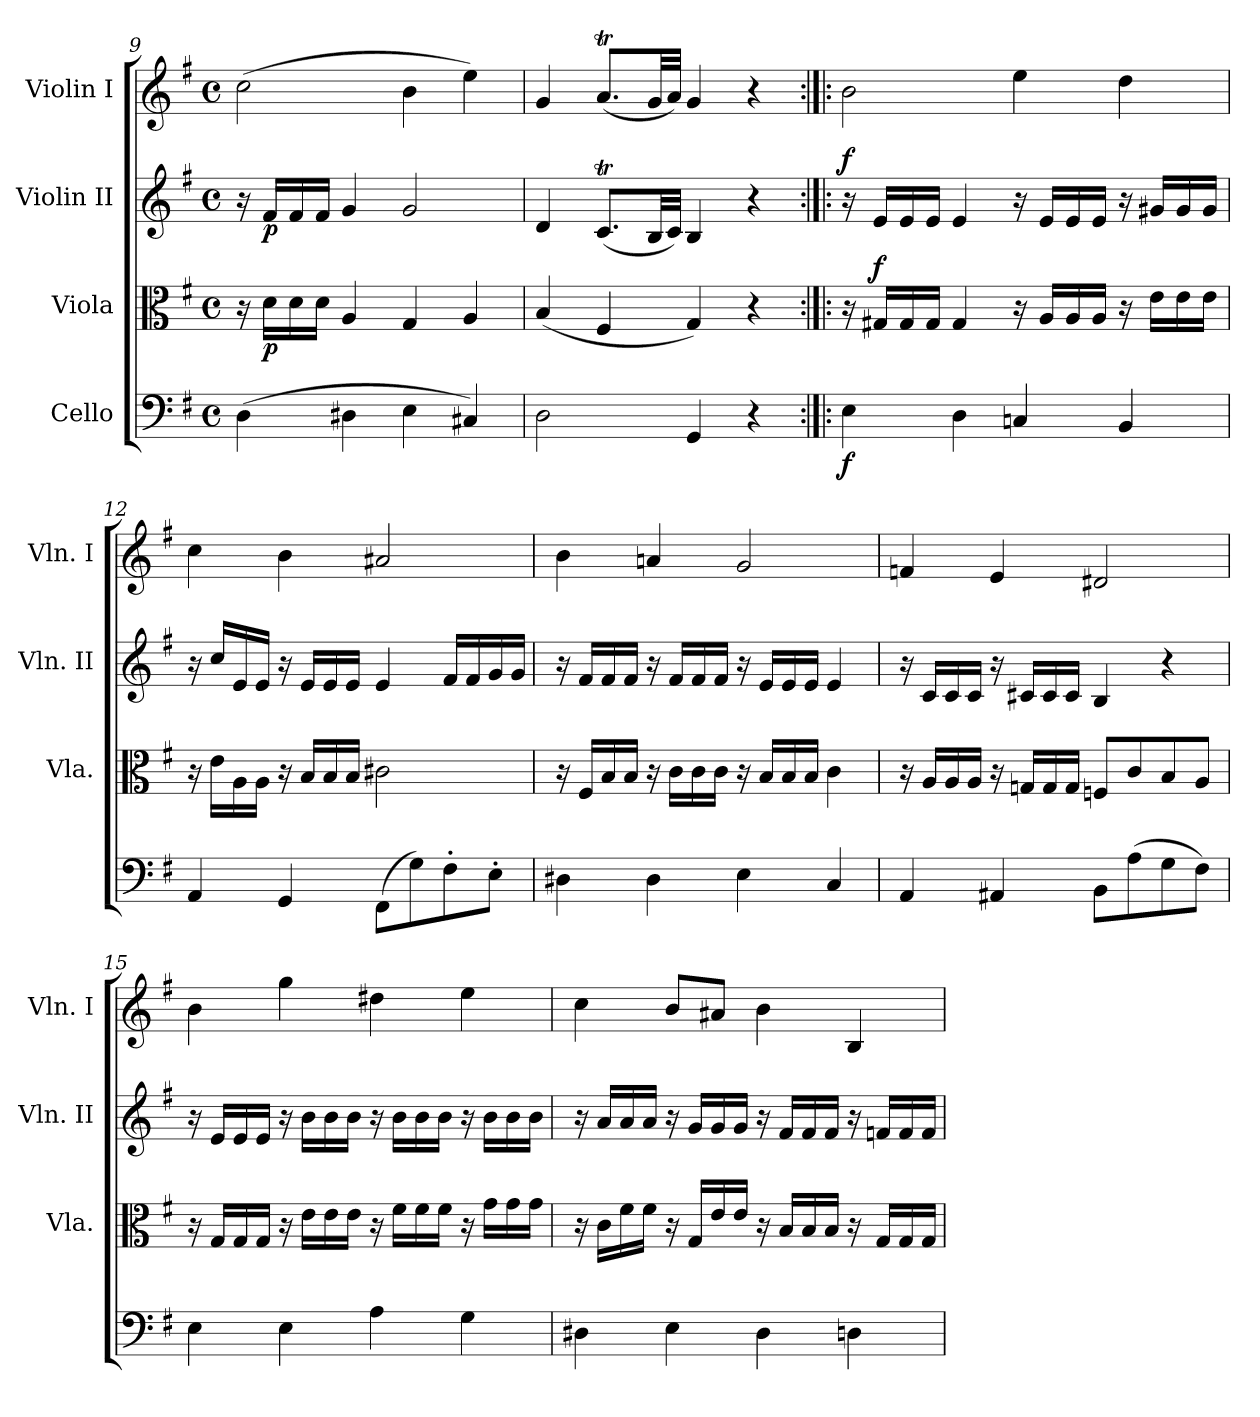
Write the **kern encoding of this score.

**kern	**dynam	**kern	**dynam	**kern	**dynam	**kern
*part4	*part4	*part3	*part3	*part2	*part2	*part1
*staff4	*staff4	*staff3	*staff3	*staff2	*staff2	*staff1
*I"Cello	*	*I"Viola	*	*I"Violin II	*	*I"Violin I
*	*	*I'Vla.	*	*I'Vln. II	*	*I'Vln. I
*clefF4	*	*clefC3	*	*clefG2	*	*clefG2
*k[f#]	*	*k[f#]	*	*k[f#]	*	*k[f#]
*e:	*	*e:	*	*e:	*	*e:
*M4/4	*	*M4/4	*	*M4/4	*	*M4/4
*met(c)	*	*met(c)	*	*met(c)	*	*met(c)
=9	=9	=9	=9	=9	=9	=9
(4D\	.	16r	.	16r	.	(2cc\
!	!	!	!LO:DY:b	!	!LO:DY:b	!
.	.	16d\LL	p	16f#/LL	p	.
.	.	16d\	.	16f#/	.	.
.	.	16d\JJ	.	16f#/JJ	.	.
4D#X\	.	4A/	.	4g/	.	.
4E\	.	4G/	.	2g/	.	4b\
4C#X/)	.	4A/	.	.	.	4ee\)
=10	=10	=10	=10	=10	=10	=10
2D\	.	(4B/	.	4d/	.	4g/
.	.	4F#/	.	(8.cT/L	.	(8.aT/L
.	.	.	.	32B/LL	.	32g/LL
.	.	.	.	32c/JJJ)	.	32a/JJJ)
4GG/	.	4G/)	.	4B/	.	4g/
4r	.	4r	.	4r	.	4r
=11:|!|:	=11:|!|:	=11:|!|:	=11:|!|:	=11:|!|:	=11:|!|:	=11:|!|:
!	!LO:DY:b	!	!	!	!LO:DY:a	!
4E\	f	16r	.	16r	f	2b\
!	!	!	!LO:DY:a	!	!	!
.	.	16G#X/LL	f	16e/LL	.	.
.	.	16G#/	.	16e/	.	.
.	.	16G#/JJ	.	16e/JJ	.	.
4D\	.	4G#/	.	4e/	.	.
4Cn/	.	16r	.	16r	.	4ee\
.	.	16A/LL	.	16e/LL	.	.
.	.	16A/	.	16e/	.	.
.	.	16A/JJ	.	16e/JJ	.	.
4BB/	.	16r	.	16r	.	4dd\
.	.	16e\LL	.	16g#X/LL	.	.
.	.	16e\	.	16g#/	.	.
.	.	16e\JJ	.	16g#/JJ	.	.
=12	=12	=12	=12	=12	=12	=12
4AA/	.	16r	.	16r	.	4cc\
.	.	16e\LL	.	16cc/LL	.	.
.	.	16A\	.	16e/	.	.
.	.	16A\JJ	.	16e/JJ	.	.
4GG/	.	16r	.	16r	.	4b\
.	.	16B/LL	.	16e/LL	.	.
.	.	16B/	.	16e/	.	.
.	.	16B/JJ	.	16e/JJ	.	.
(8FF#\L	.	2c#X\	.	4e/	.	2a#X/
8G\)	.	.	.	.	.	.
8F#'\	.	.	.	16f#/LL	.	.
.	.	.	.	16f#/	.	.
8E'\J	.	.	.	16g/	.	.
.	.	.	.	16g/JJ	.	.
!!LO:LB:g=z
=13	=13	=13	=13	=13	=13	=13
4D#X\	.	16r	.	16r	.	4b\
.	.	16F#/LL	.	16f#/LL	.	.
.	.	16B/	.	16f#/	.	.
.	.	16B/JJ	.	16f#/JJ	.	.
4D#\	.	16r	.	16r	.	4an/
.	.	16c\LL	.	16f#/LL	.	.
.	.	16c\	.	16f#/	.	.
.	.	16c\JJ	.	16f#/JJ	.	.
4E\	.	16r	.	16r	.	2g/
.	.	16B/LL	.	16e/LL	.	.
.	.	16B/	.	16e/	.	.
.	.	16B/JJ	.	16e/JJ	.	.
4C/	.	4c\	.	4e/	.	.
=14	=14	=14	=14	=14	=14	=14
4AA/	.	16r	.	16r	.	4fn/
.	.	16A/LL	.	16c/LL	.	.
.	.	16A/	.	16c/	.	.
.	.	16A/JJ	.	16c/JJ	.	.
4AA#X/	.	16r	.	16r	.	4e/
.	.	16Gn/LL	.	16c#X/LL	.	.
.	.	16G/	.	16c#/	.	.
.	.	16G/JJ	.	16c#/JJ	.	.
8BB\L	.	8F/L	.	4B/	.	2d#X/
(8A\	.	8c/	.	.	.	.
8G\	.	8B/	.	4r	.	.
8F#\J)	.	8A/J	.	.	.	.
=15	=15	=15	=15	=15	=15	=15
4E\	.	16r	.	16r	.	4b\
.	.	16G/LL	.	16e/LL	.	.
.	.	16G/	.	16e/	.	.
.	.	16G/JJ	.	16e/JJ	.	.
4E\	.	16r	.	16r	.	4gg\
.	.	16e\LL	.	16b\LL	.	.
.	.	16e\	.	16b\	.	.
.	.	16e\JJ	.	16b\JJ	.	.
4A\	.	16r	.	16r	.	4dd#X\
.	.	16f#\LL	.	16b\LL	.	.
.	.	16f#\	.	16b\	.	.
.	.	16f#\JJ	.	16b\JJ	.	.
4G\	.	16r	.	16r	.	4ee\
.	.	16g\LL	.	16b\LL	.	.
.	.	16g\	.	16b\	.	.
.	.	16g\JJ	.	16b\JJ	.	.
=16	=16	=16	=16	=16	=16	=16
4D#X\	.	16r	.	16r	.	4cc\
.	.	16c\LL	.	16a/LL	.	.
.	.	16f#\	.	16a/	.	.
.	.	16f#\JJ	.	16a/JJ	.	.
4E\	.	16r	.	16r	.	8b/L
.	.	16G/LL	.	16g/LL	.	.
.	.	16e/	.	16g/	.	8a#X/J
.	.	16e/JJ	.	16g/JJ	.	.
4D#\	.	16r	.	16r	.	4b\
.	.	16B/LL	.	16f#/LL	.	.
.	.	16B/	.	16f#/	.	.
.	.	16B/JJ	.	16f#/JJ	.	.
4Dn\	.	16r	.	16r	.	4B/
.	.	16G/LL	.	16fn/LL	.	.
.	.	16G/	.	16f/	.	.
.	.	16G/JJ	.	16f/JJ	.	.
=	=	=	=	=	=	=
*-	*-	*-	*-	*-	*-	*-
